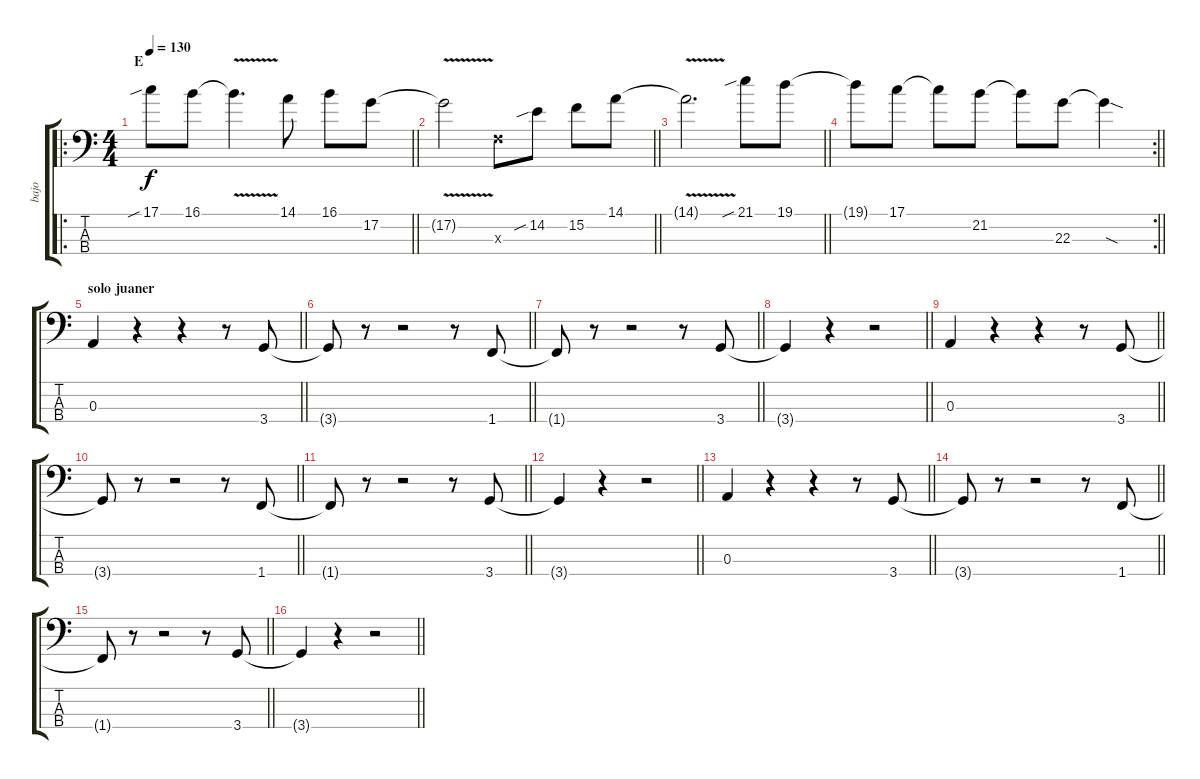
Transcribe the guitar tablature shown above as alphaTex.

\track ("bajo" "bajo") {instrument electricbassfinger}
\staff {score tabs}
\tuning (G2 D2 A1 E1) {hide}
\ro
\ts (4 4)
\section ("" "E")
\tempo 130
\clef f4
\barLineRight lightlight
\ks c
17.1{sib}.8{dy f} 16.1.8 16.1{v t}.4{d} 14.1.8 16.1.8 17.2.8 |
\barLineRight lightlight
17.2{v t}.2 8.3{x}.8 14.2{sib}.8 15.2.8 14.1.8 |
\barLineRight lightlight
14.1{v t}.2{d} 21.1{sib}.8 19.1.8 |
\rc 2
\barLineRight lightlight
19.1{t}.8 17.1.8 17.1{t}.8 21.2.8 21.2{t}.8 22.3.8 22.3{sod t}.4 |
\section ("" "solo juaner")
\barLineRight lightlight
0.3.4 r.4 r.4 r.8 3.4.8 |
\barLineRight lightlight
3.4{t}.8 r.8 r.2 r.8 1.4.8 |
\barLineRight lightlight
1.4{t}.8 r.8 r.2 r.8 3.4.8 |
\barLineRight lightlight
3.4{t}.4 r.4 r.2 |
\barLineRight lightlight
0.3.4 r.4 r.4 r.8 3.4.8 |
\barLineRight lightlight
3.4{t}.8 r.8 r.2 r.8 1.4.8 |
\barLineRight lightlight
1.4{t}.8 r.8 r.2 r.8 3.4.8 |
\barLineRight lightlight
3.4{t}.4 r.4 r.2 |
\barLineRight lightlight
0.3.4 r.4 r.4 r.8 3.4.8 |
\barLineRight lightlight
3.4{t}.8 r.8 r.2 r.8 1.4.8 |
\barLineRight lightlight
1.4{t}.8 r.8 r.2 r.8 3.4.8 |
\barLineRight lightlight
3.4{t}.4 r.4 r.2
